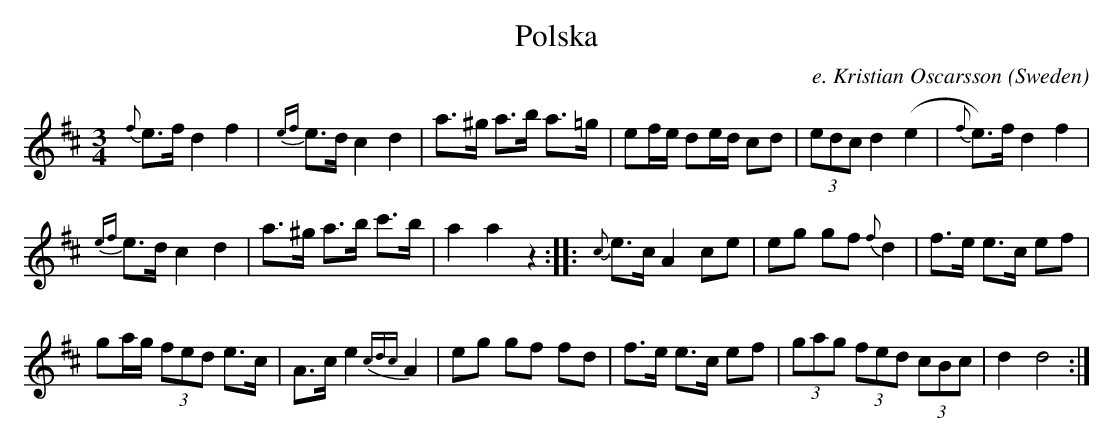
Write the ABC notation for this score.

X:1
T:Polska
C:e. Kristian Oscarsson
M:3/4
O:Sweden
K:D
{f}e>f d2 f2|{ef}e>d c2 d2| \
a>^g a>b a>=g | ef/e/ de/d/ cd | \
(3edc d2 (e2 |{f}e)>f d2 f2 |
{ef}e>d c2 d2|a>^g a>b c'>b | a2 a2 z2 :: \
{c}e>c A2 ce|eg gf {f}d2 | f>e e>c ef|
ga/g/ (3fed e>c | A>c e2 {cdc}A2 |\
eg gf fd | f>e e>c ef|\
(3gag (3fed (3cBc | d2 d4 :|
